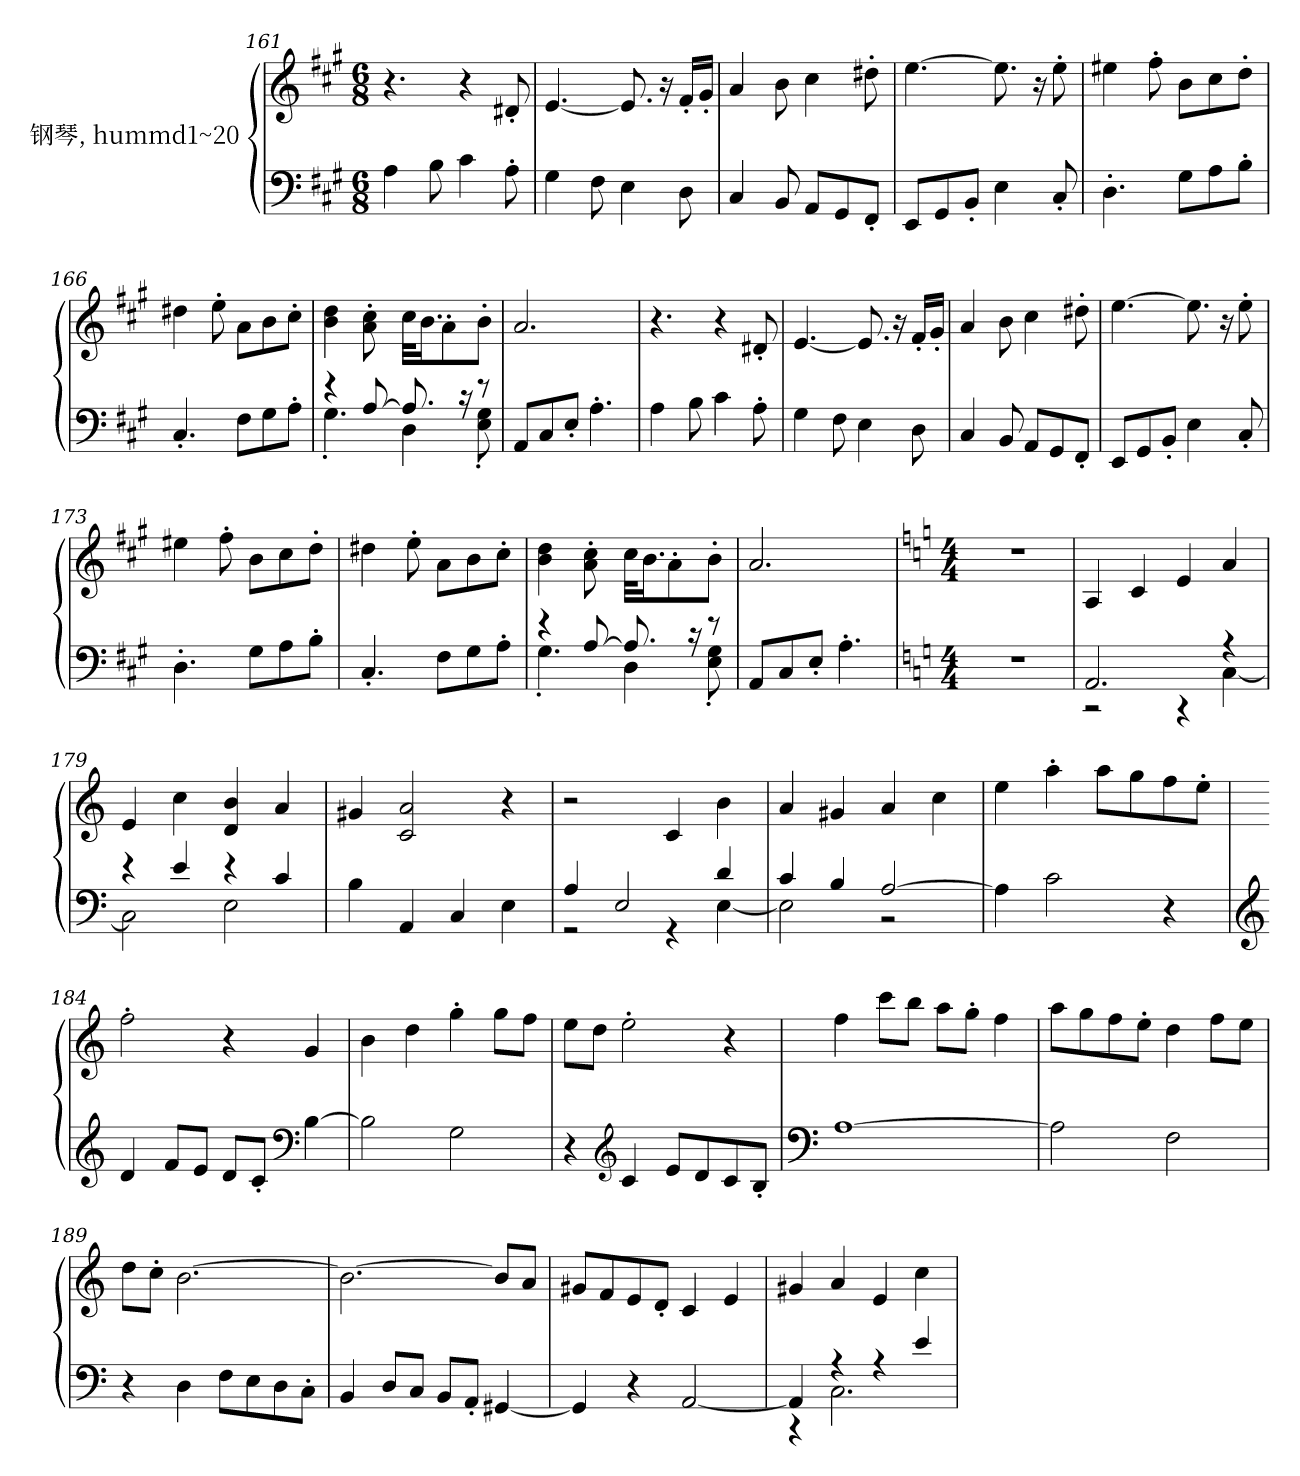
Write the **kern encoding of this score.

**kern	**kern
*part1	*part1
*staff2	*staff1
*I"钢琴, hummd1~20	*
*clefF4	*clefG2
*k[f#c#g#]	*k[f#c#g#]
*M6/8	*M6/8
=161	=161
4A\	4.r
8B\	.
4c#\	4r
8A'\	8d#X'/
=162	=162
4G#\	[4.e/
8F#\	.
4E\	8.e/]
.	16r
8D\	16f#'/LL
.	16g#'/JJ
=163	=163
4C#/	4a/
8BB/	8b\
8AA/L	4cc#\
8GG#/	.
8FF#'/J	8dd#X'\
=164	=164
8EE/L	[4.ee\
8GG#/	.
8BB'/J	.
4E\	8.ee\]
.	16r
8C#'/	8ee'\
=165	=165
4.D'\	4ee#X\
.	8ff#'\
8G#\L	8b\L
8A\	8cc#\
8B'\J	8dd'\J
=166	=166
4.C#'/	4dd#X\
.	8ee'\
8F#\L	8a\L
8G#\	8b\
8A'\J	8cc#'\J
!!LO:PB:g=z
=167	=167
*^	*
4r	4.G#'\	4b\ 4dd\
[8A/	.	8a\' 8cc#\'
8.A/]	4D\	32cc#\KLL
.	.	16.b\J
.	.	8a'\
16r	.	.
8r	8E\' 8G#\'	8b'\J
*v	*v	*
=168	=168
8AA/L	2.a/
8C#/	.
8E'/J	.
4.A'\	.
=169	=169
4A\	4.r
8B\	.
4c#\	4r
8A'\	8d#X'/
=170	=170
4G#\	[4.e/
8F#\	.
4E\	8.e/]
.	16r
8D\	16f#'/LL
.	16g#'/JJ
=171	=171
4C#/	4a/
8BB/	8b\
8AA/L	4cc#\
8GG#/	.
8FF#'/J	8dd#X'\
=172	=172
8EE/L	[4.ee\
8GG#/	.
8BB'/J	.
4E\	8.ee\]
.	16r
8C#'/	8ee'\
!!LO:LB:g=z
=173	=173
4.D'\	4ee#X\
.	8ff#'\
8G#\L	8b\L
8A\	8cc#\
8B'\J	8dd'\J
=174	=174
4.C#'/	4dd#X\
.	8ee'\
8F#\L	8a\L
8G#\	8b\
8A'\J	8cc#'\J
=175	=175
*^	*
4r	4.G#'\	4b\ 4dd\
[8A/	.	8a\' 8cc#\'
8.A/]	4D\	32cc#\KLL
.	.	16.b\J
.	.	8a'\
16r	.	.
8r	8E\' 8G#\'	8b'\J
*v	*v	*
=176	=176
8AA/L	2.a/
8C#/	.
8E'/J	.
4.A'\	.
=177	=177
*k[]	*k[]
*M4/4	*M4/4
*	*MM81
1r	1r
=178	=178
*	*MM93
*^	*
2.AA/	2r	4A/
.	.	4c/
.	4r	4e/
4r	[4C\	4a/
=179	=179	=179
4r	2C\]	4e/
4e/	.	4cc\
4r	2E\	4d/ 4b/
4c/	.	4a/
*v	*v	*
!!LO:LB:g=z
=180	=180
4B\	4g#X/
4AA/	2c/ 2a/
4C/	.
4E\	4r
=181	=181
*^	*
4A/	2r	2r
2E/	.	.
.	4r	4c/
4d/	[4E\	4b\
=182	=182	=182
4c/	2E\]	4a/
4B/	.	4g#X/
[2A/	2r	4a/
.	.	4cc\
*v	*v	*
=183	=183
4A\]	4ee\
2c\	4aa'\
.	8aa\L
.	8gg\
4r	8ff\
.	8ee'\J
=184	=184
*clefG2	*
4d/	2ff'\
8f/L	.
8e/J	.
8d/L	4r
8c'/J	.
*clefF4	*
[4B\	4g/
=185	=185
2B\]	4b\
.	4dd\
2G\	4gg'\
.	8gg\L
.	8ff\J
!!LO:LB:g=z
=186	=186
4r	8ee\L
.	8dd\J
*clefG2	*
4c/	2ee'\
8e/L	.
8d/	.
8c/	4r
8B'/J	.
=187	=187
*clefF4	*
[1A	4ff\
.	8ccc\L
.	8bb\J
.	8aa\L
.	8gg'\J
.	4ff\
=188	=188
2A\]	8aa\L
.	8gg\
.	8ff\
.	8ee'\J
2F\	4dd\
.	8ff\L
.	8ee\J
=189	=189
4r	8dd\L
.	8cc'\J
4D\	[2.b\
8F\L	.
8E\	.
8D\	.
8C'\J	.
=190	=190
4BB/	2.b\_
8D/L	.
8C/J	.
8BB/L	.
8AA'/J	.
[4GG#X/	8b/L]
.	8a/J
!!LO:LB:g=z
=191	=191
4GG#/]	8g#X/L
.	8f/
4r	8e/
.	8d'/J
[2AA/	4c/
.	4e/
=192	=192
*^	*
4AA/]	4r	4g#X/
4r	2.C\	4a/
4r	.	4e/
4e/	.	4cc\
*v	*v	*
=	=
*-	*-
